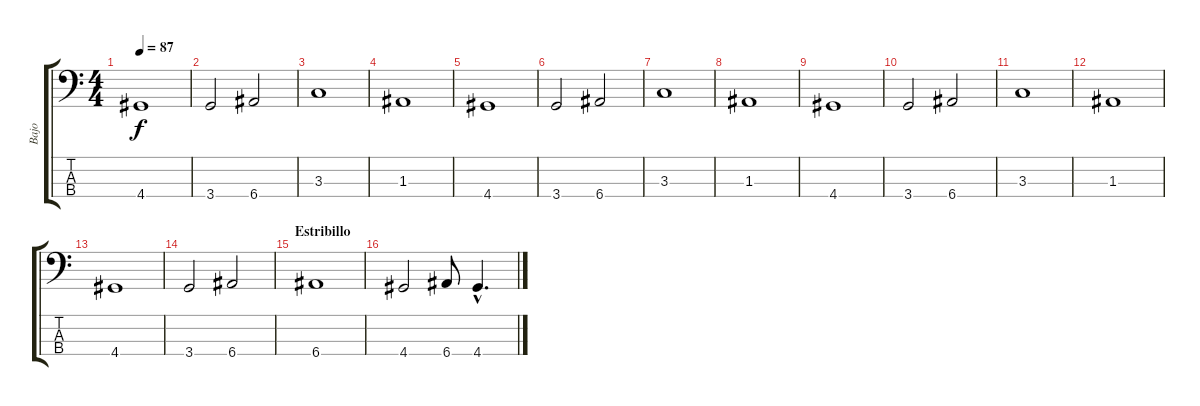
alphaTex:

\track ("Bajo" "Bajo") {instrument electricbassfinger}
\staff {score tabs}
\tuning (G2 D2 A1 E1) {hide}
\ts (4 4)
\tempo 87
\clef f4
\ks c
4.4.1{dy f} |
3.4.2 6.4.2 |
3.3.1 |
1.3.1 |
4.4.1 |
3.4.2 6.4.2 |
3.3.1 |
1.3.1 |
4.4.1 |
3.4.2 6.4.2 |
3.3.1 |
1.3.1 |
4.4.1 |
3.4.2 6.4.2 |
\section ("" "Estribillo")
6.4.1 |
4.4.2 6.4.8 4.4{hac}.4{d}
